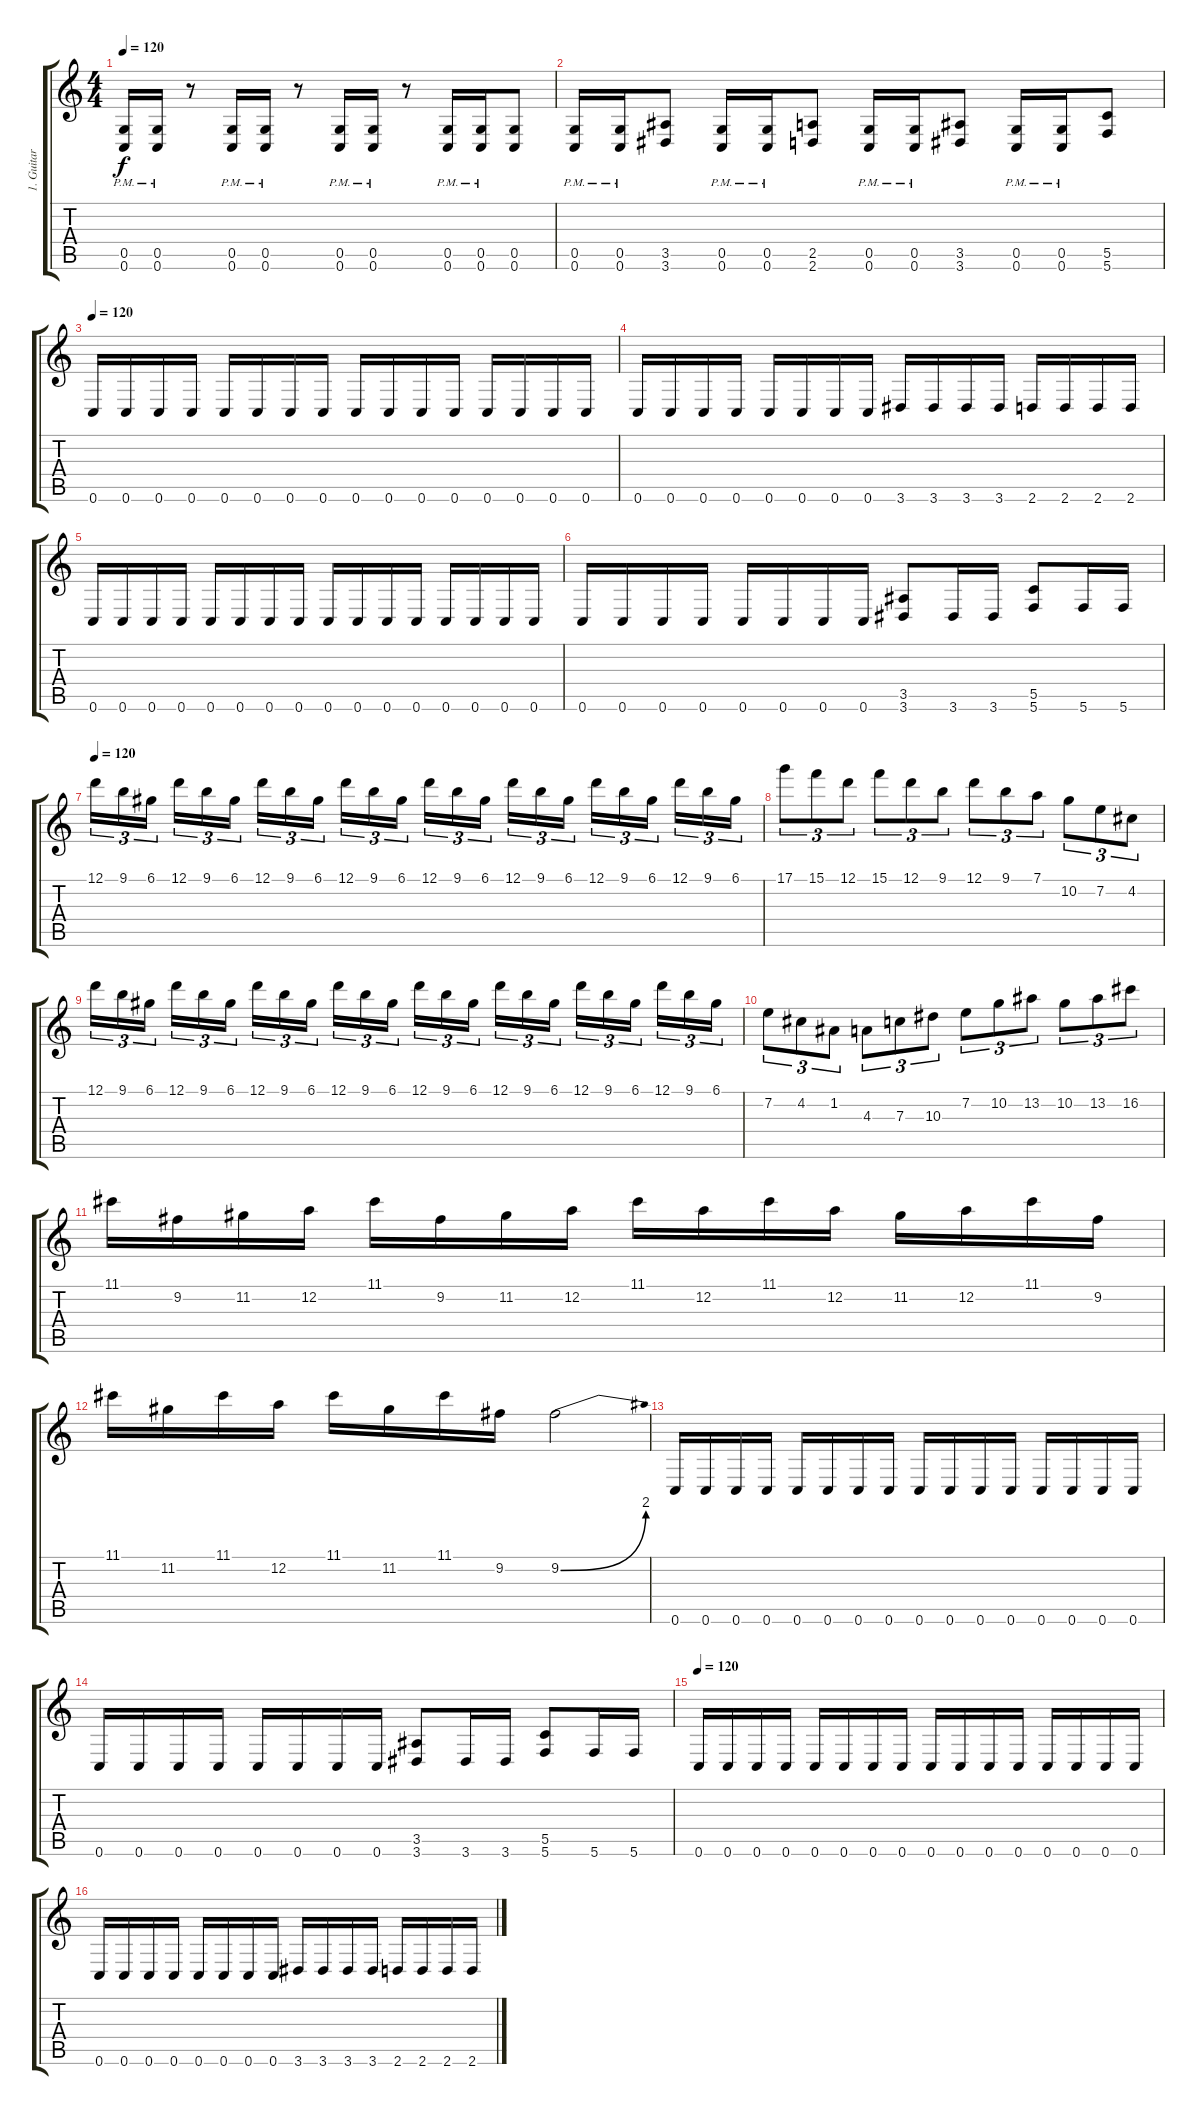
\track ("1. Guitar" "1. Guitar") {instrument distortionguitar}
\staff {score tabs}
\tuning (D4 A3 F3 C3 G2 C2) {hide}
\ts (4 4)
\tempo 120
\clef g2
\ks c
(0.5{pm} 0.6{pm}).16{dy f} (0.5{pm} 0.6{pm}).16 r.8 (0.5{pm} 0.6{pm}).16 (0.5{pm} 0.6{pm}).16 r.8 (0.5{pm} 0.6{pm}).16 (0.5{pm} 0.6{pm}).16 r.8 (0.5{pm} 0.6{pm}).16 (0.5{pm} 0.6{pm}).16 (0.5 0.6).8 |
(0.5{pm} 0.6{pm}).16 (0.5{pm} 0.6{pm}).16 (3.5 3.6).8 (0.5{pm} 0.6{pm}).16 (0.5{pm} 0.6{pm}).16 (2.5 2.6).8 (0.5{pm} 0.6{pm}).16 (0.5{pm} 0.6{pm}).16 (3.5 3.6).8 (0.5{pm} 0.6{pm}).16 (0.5{pm} 0.6{pm}).16 (5.5 5.6).8 |
\tempo 120
0.6.16 0.6.16 0.6.16 0.6.16 0.6.16 0.6.16 0.6.16 0.6.16 0.6.16 0.6.16 0.6.16 0.6.16 0.6.16 0.6.16 0.6.16 0.6.16 |
0.6.16 0.6.16 0.6.16 0.6.16 0.6.16 0.6.16 0.6.16 0.6.16 3.6.16 3.6.16 3.6.16 3.6.16 2.6.16 2.6.16 2.6.16 2.6.16 |
0.6.16 0.6.16 0.6.16 0.6.16 0.6.16 0.6.16 0.6.16 0.6.16 0.6.16 0.6.16 0.6.16 0.6.16 0.6.16 0.6.16 0.6.16 0.6.16 |
0.6.16 0.6.16 0.6.16 0.6.16 0.6.16 0.6.16 0.6.16 0.6.16 (3.5 3.6).8 3.6.16 3.6.16 (5.5 5.6).8 5.6.16 5.6.16 |
\tempo 120
12.1.16{tu (3 2) balance 7} 9.1.16{tu (3 2)} 6.1.16{tu (3 2)} 12.1.16{tu (3 2)} 9.1.16{tu (3 2)} 6.1.16{tu (3 2)} 12.1.16{tu (3 2)} 9.1.16{tu (3 2)} 6.1.16{tu (3 2)} 12.1.16{tu (3 2)} 9.1.16{tu (3 2)} 6.1.16{tu (3 2)} 12.1.16{tu (3 2)} 9.1.16{tu (3 2)} 6.1.16{tu (3 2)} 12.1.16{tu (3 2)} 9.1.16{tu (3 2)} 6.1.16{tu (3 2)} 12.1.16{tu (3 2)} 9.1.16{tu (3 2)} 6.1.16{tu (3 2)} 12.1.16{tu (3 2)} 9.1.16{tu (3 2)} 6.1.16{tu (3 2)} |
17.1.8{tu (3 2)} 15.1.8{tu (3 2)} 12.1.8{tu (3 2)} 15.1.8{tu (3 2)} 12.1.8{tu (3 2)} 9.1.8{tu (3 2)} 12.1.8{tu (3 2)} 9.1.8{tu (3 2)} 7.1.8{tu (3 2)} 10.2.8{tu (3 2)} 7.2.8{tu (3 2)} 4.2.8{tu (3 2)} |
12.1.16{tu (3 2)} 9.1.16{tu (3 2)} 6.1.16{tu (3 2)} 12.1.16{tu (3 2)} 9.1.16{tu (3 2)} 6.1.16{tu (3 2)} 12.1.16{tu (3 2)} 9.1.16{tu (3 2)} 6.1.16{tu (3 2)} 12.1.16{tu (3 2)} 9.1.16{tu (3 2)} 6.1.16{tu (3 2)} 12.1.16{tu (3 2)} 9.1.16{tu (3 2)} 6.1.16{tu (3 2)} 12.1.16{tu (3 2)} 9.1.16{tu (3 2)} 6.1.16{tu (3 2)} 12.1.16{tu (3 2)} 9.1.16{tu (3 2)} 6.1.16{tu (3 2)} 12.1.16{tu (3 2)} 9.1.16{tu (3 2)} 6.1.16{tu (3 2)} |
7.2.8{tu (3 2)} 4.2.8{tu (3 2)} 1.2.8{tu (3 2)} 4.3.8{tu (3 2)} 7.3.8{tu (3 2)} 10.3.8{tu (3 2)} 7.2.8{tu (3 2)} 10.2.8{tu (3 2)} 13.2.8{tu (3 2)} 10.2.8{tu (3 2)} 13.2.8{tu (3 2)} 16.2.8{tu (3 2)} |
11.1.16 9.2.16 11.2.16 12.2.16 11.1.16 9.2.16 11.2.16 12.2.16 11.1.16 12.2.16 11.1.16 12.2.16 11.2.16 12.2.16 11.1.16 9.2.16 |
11.1.16 11.2.16 11.1.16 12.2.16 11.1.16 11.2.16 11.1.16 9.2.16 9.2{be (bend 0 0 60 8)}.2 |
0.6.16 0.6.16 0.6.16 0.6.16 0.6.16 0.6.16 0.6.16 0.6.16 0.6.16 0.6.16 0.6.16 0.6.16 0.6.16 0.6.16 0.6.16 0.6.16 |
0.6.16 0.6.16 0.6.16 0.6.16 0.6.16 0.6.16 0.6.16 0.6.16 (3.5 3.6).8 3.6.16 3.6.16 (5.5 5.6).8 5.6.16 5.6.16 |
\tempo 120
0.6.16 0.6.16 0.6.16 0.6.16 0.6.16 0.6.16 0.6.16 0.6.16 0.6.16 0.6.16 0.6.16 0.6.16 0.6.16 0.6.16 0.6.16 0.6.16 |
0.6.16 0.6.16 0.6.16 0.6.16 0.6.16 0.6.16 0.6.16 0.6.16 3.6.16 3.6.16 3.6.16 3.6.16 2.6.16 2.6.16 2.6.16 2.6.16
